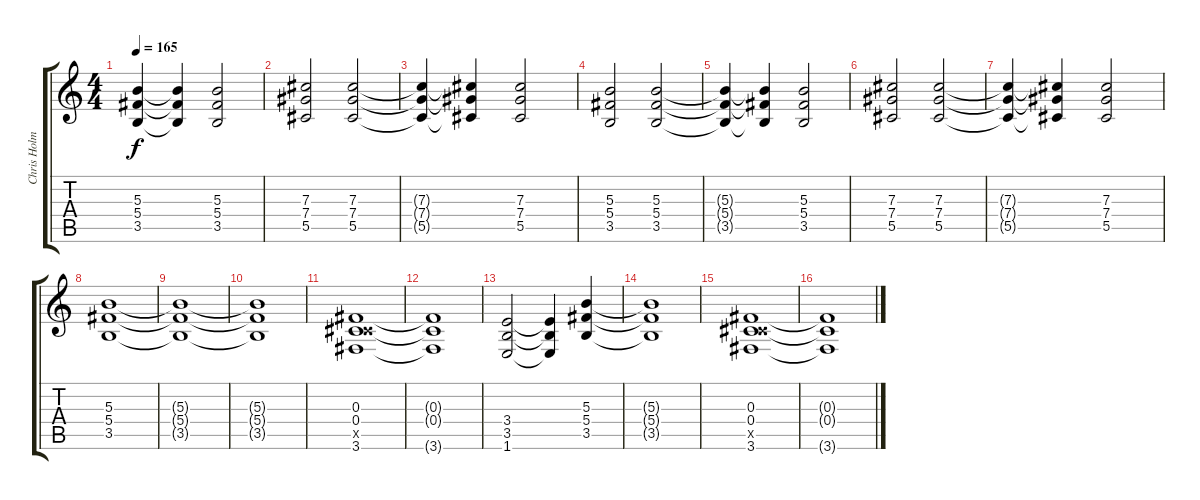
\track ("Chris Holmes/Lead Guitar" "Chris Holm") {instrument electricguitarclean}
\staff {score tabs}
\tuning (Eb4 Bb3 Gb3 Db3 Ab2 Eb2) {hide}
\ts (4 4)
\tempo 165
\clef g2
\ks c
(5.3{t} 5.4{t} 3.5{t}).4{dy f} (5.3{t} 5.4{t} 3.5{t}).4 (5.3 5.4 3.5).2 |
(7.3 7.4 5.5).2{instrument distortionguitar} (7.3 7.4 5.5).2 |
(7.3{t} 7.4{t} 5.5{t}).4 (7.3{t} 7.4{t} 5.5{t}).4 (7.3 7.4 5.5).2 |
(5.3 5.4 3.5).2{instrument distortionguitar} (5.3 5.4 3.5).2 |
(5.3{t} 5.4{t} 3.5{t}).4 (5.3{t} 5.4{t} 3.5{t}).4 (5.3 5.4 3.5).2 |
(7.3 7.4 5.5).2{instrument distortionguitar} (7.3 7.4 5.5).2 |
(7.3{t} 7.4{t} 5.5{t}).4 (7.3{t} 7.4{t} 5.5{t}).4 (7.3 7.4 5.5).2 |
(5.3 5.4 3.5).1 |
(5.3{t} 5.4{t} 3.5{t}).1 |
(5.3{t} 5.4{t} 3.5{t}).1 |
(0.3 0.4 5.5{x} 3.6).1{volume 15 balance 0 instrument distortionguitar} |
(0.3{t} 0.4{t} 3.6{t}).1 |
(3.4 3.5 1.6).2 (3.4{t} 3.5{t} 1.6{t}).4 (5.3 5.4 3.5).4 |
(5.3{t} 5.4{t} 3.5{t}).1 |
(0.3 0.4 5.5{x} 3.6).1{volume 15 balance 0 instrument distortionguitar} |
(0.3{t} 0.4{t} 3.6{t}).1
